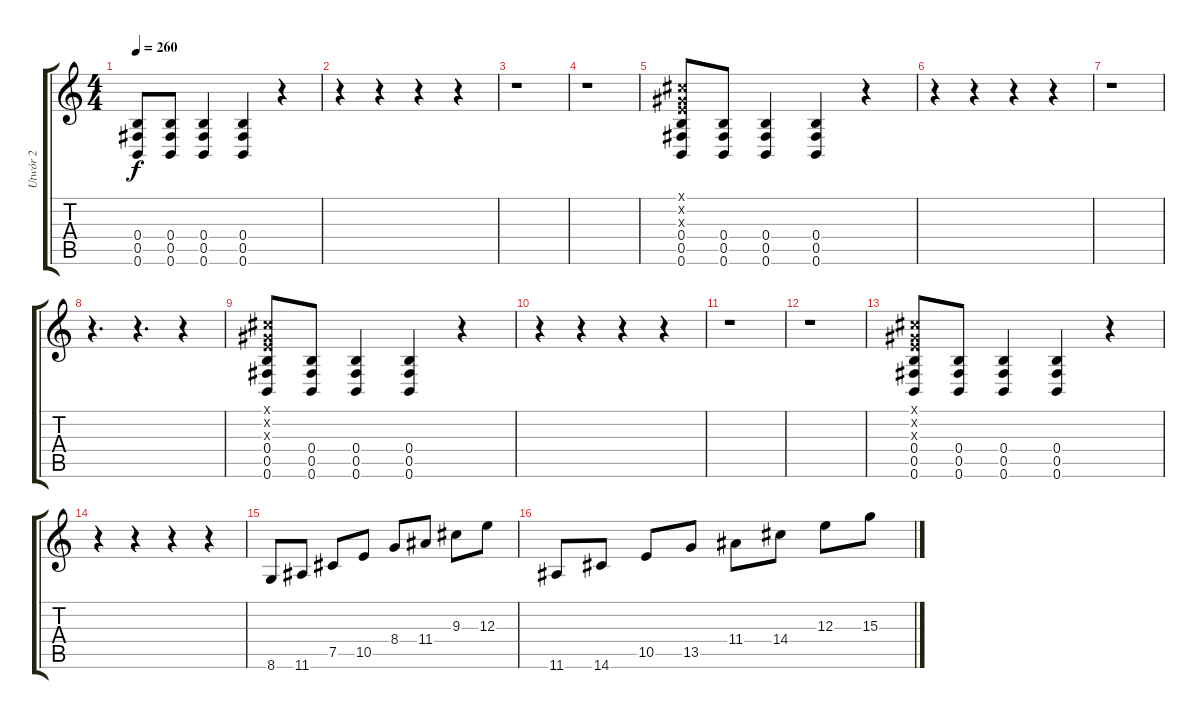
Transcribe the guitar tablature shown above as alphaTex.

\track ("Utwór 2" "Utwór 2") {instrument distortionguitar}
\staff {score tabs}
\tuning (Db4 Ab3 E3 B2 Gb2 B1) {hide}
\ts (4 4)
\tempo 260
\clef g2
\ks c
(0.4 0.5 0.6).8{dy f} (0.4 0.5 0.6).8 (0.4 0.5 0.6).4 (0.4 0.5 0.6).4 r.4 |
r.4 r.4 r.4 r.4 |
r.1 |
r.1 |
(0.1{x} 0.2{x} 0.3{x} 0.4 0.5 0.6).8 (0.4 0.5 0.6).8 (0.4 0.5 0.6).4 (0.4 0.5 0.6).4 r.4 |
r.4 r.4 r.4 r.4 |
r.1 |
r.4{d} r.4{d} r.4 |
(0.1{x} 0.2{x} 0.3{x} 0.4 0.5 0.6).8 (0.4 0.5 0.6).8 (0.4 0.5 0.6).4 (0.4 0.5 0.6).4 r.4 |
r.4 r.4 r.4 r.4 |
r.1 |
r.1 |
(0.1{x} 0.2{x} 0.3{x} 0.4 0.5 0.6).8 (0.4 0.5 0.6).8 (0.4 0.5 0.6).4 (0.4 0.5 0.6).4 r.4 |
r.4 r.4 r.4 r.4 |
8.6.8 11.6.8 7.5.8 10.5.8 8.4.8 11.4.8 9.3.8 12.3.8 |
11.6.8 14.6.8 10.5.8 13.5.8 11.4.8 14.4.8 12.3.8 15.3.8
